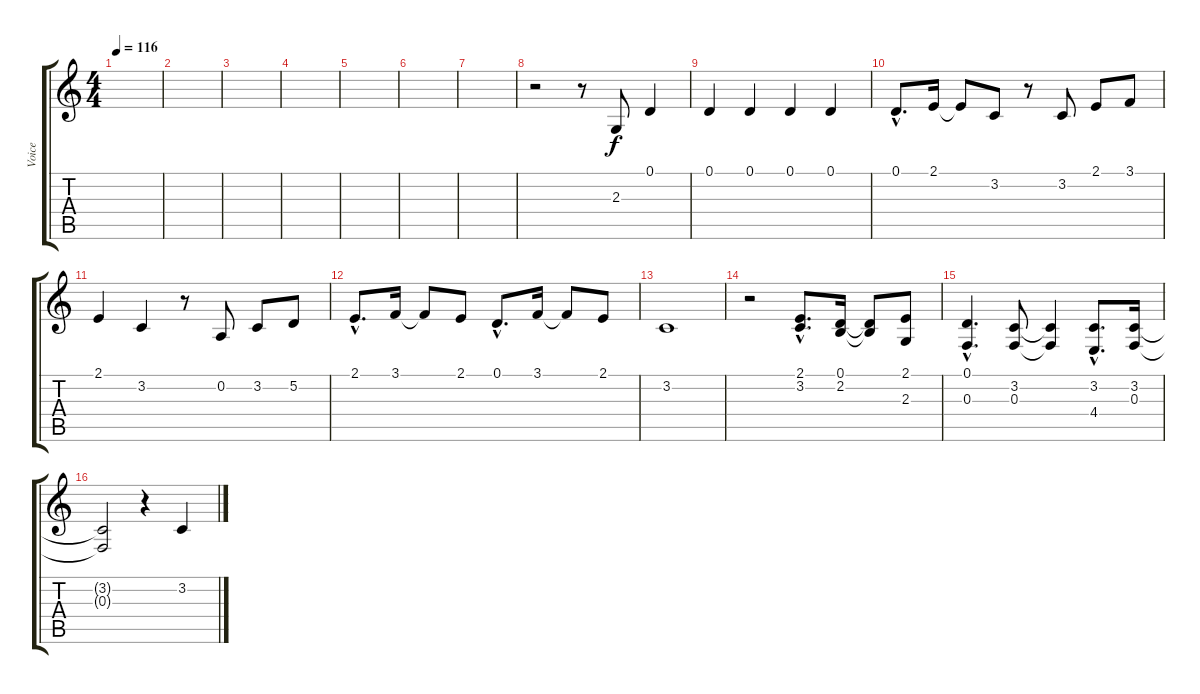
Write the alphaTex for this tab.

\track ("Voice" "Voice") {instrument honkytonkpiano}
\staff {score tabs}
\tuning (D4 A3 F3 C3 G2 C2) {hide}
\ts (4 4)
\tempo 116
\clef g2
\ks c
|
|
|
|
|
|
|
r.2 r.8 2.3.8 0.1.4 |
0.1.4 0.1.4 0.1.4 0.1.4 |
0.1{hac}.8{d} 2.1.16 2.1{t}.8 3.2.8 r.8 3.2.8 2.1.8 3.1.8 |
2.1.4 3.2.4 r.8 0.2.8 3.2.8 5.2.8 |
2.1{hac}.8{d} 3.1.16 3.1{t}.8 2.1.8 0.1{hac}.8{d} 3.1.16 3.1{t}.8 2.1.8 |
3.2.1 |
r.2 (2.1{hac} 3.2{hac}).8{d} (0.1 2.2).16 (0.1{t} 2.2{t}).8 (2.1 2.3).8 |
(0.1{hac} 0.3{hac}).4{d} (3.2 0.3).8 (3.2{t} 0.3{t}).4 (3.2{hac} 4.4{hac}).8{d} (3.2 0.3).16 |
(3.2{t} 0.3{t}).2 r.4 3.2.4
